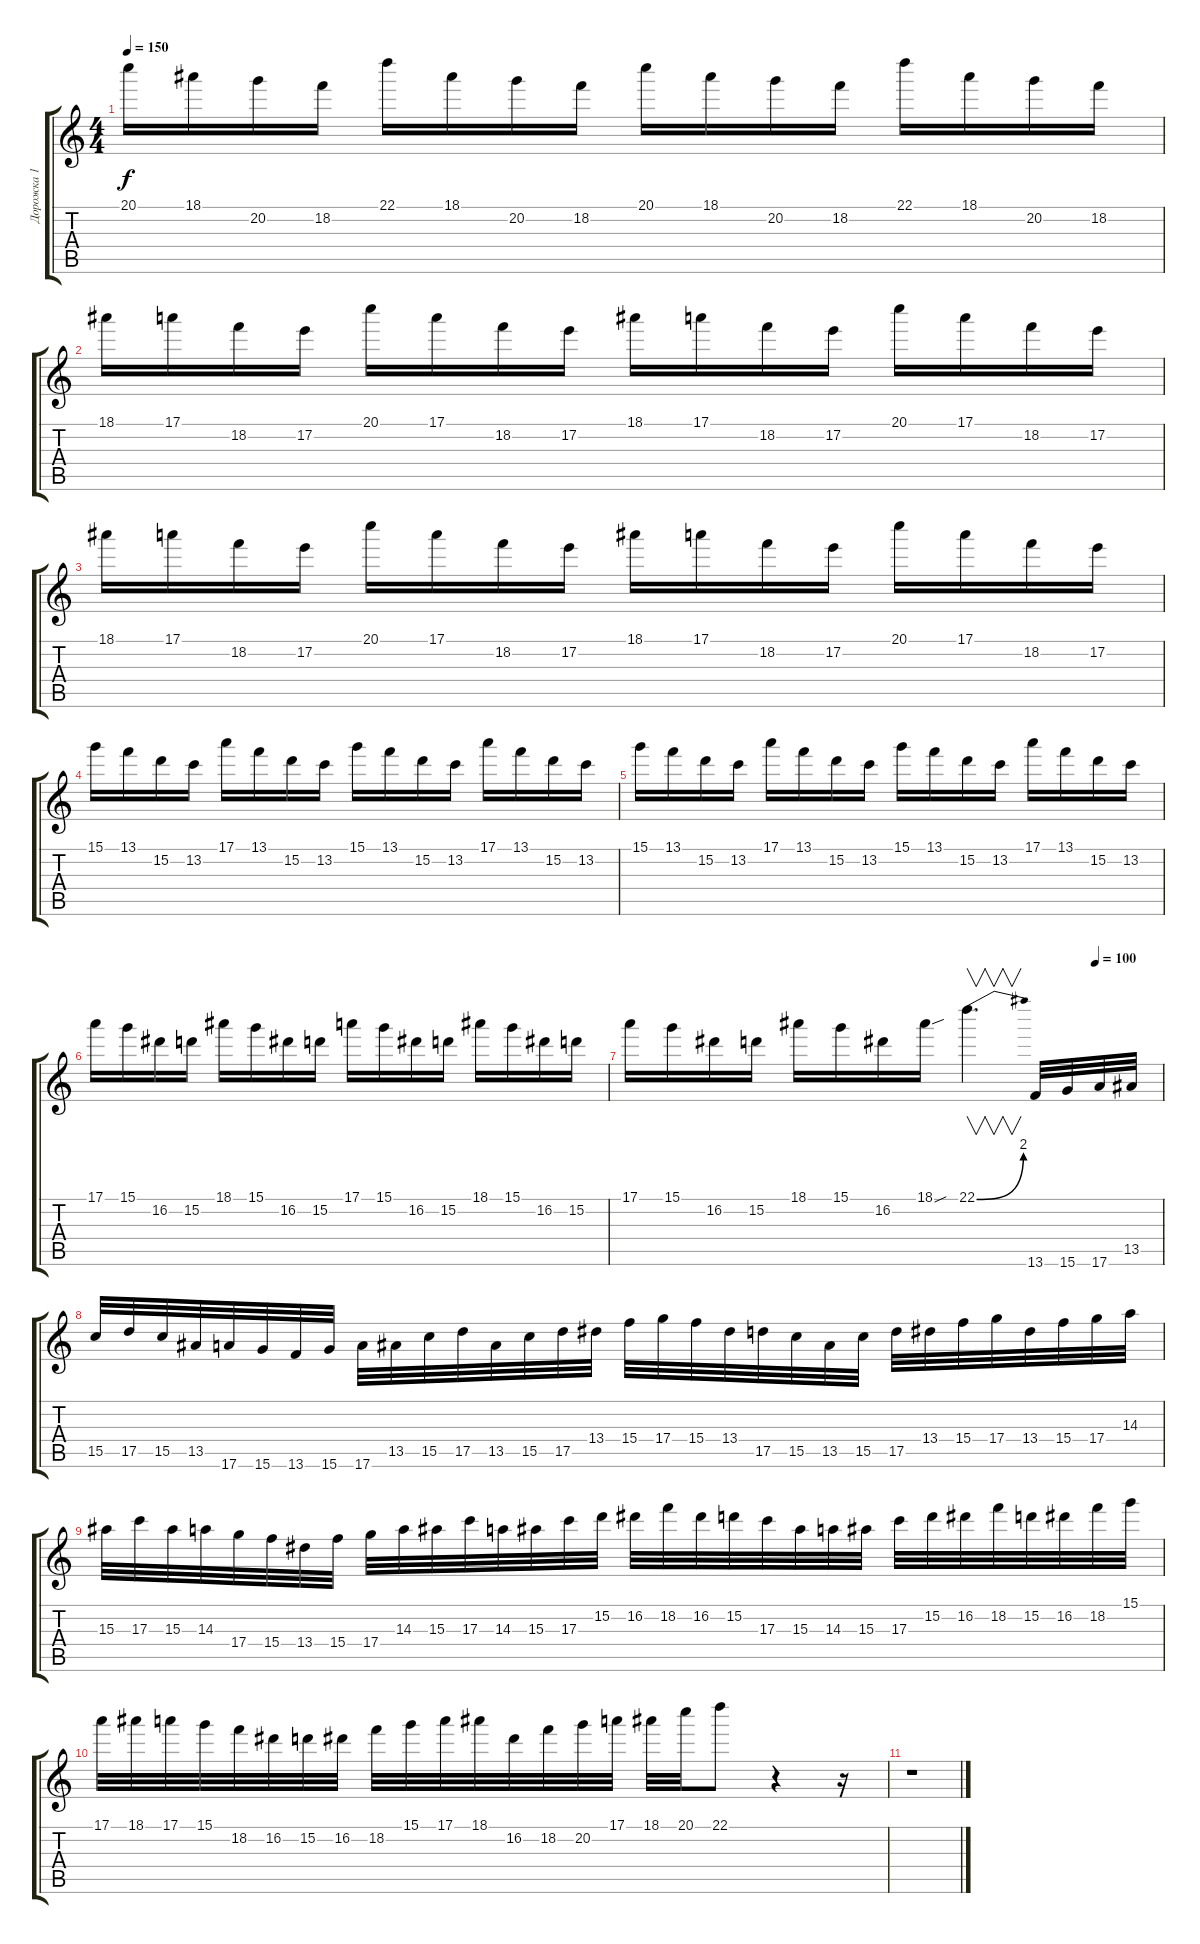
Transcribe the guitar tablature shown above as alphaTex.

\track ("Дорожка 1" "Дорожка 1") {instrument overdrivenguitar}
\staff {score tabs}
\tuning (E4 B3 G3 D3 A2 E2) {hide}
\ts (4 4)
\tempo 150
\clef g2
\ks c
20.1.16{dy f} 18.1.16 20.2.16 18.2.16 22.1.16 18.1.16 20.2.16 18.2.16 20.1.16 18.1.16 20.2.16 18.2.16 22.1.16 18.1.16 20.2.16 18.2.16 |
18.1.16 17.1.16 18.2.16 17.2.16 20.1.16 17.1.16 18.2.16 17.2.16 18.1.16 17.1.16 18.2.16 17.2.16 20.1.16 17.1.16 18.2.16 17.2.16 |
18.1.16 17.1.16 18.2.16 17.2.16 20.1.16 17.1.16 18.2.16 17.2.16 18.1.16 17.1.16 18.2.16 17.2.16 20.1.16 17.1.16 18.2.16 17.2.16 |
15.1.16 13.1.16 15.2.16 13.2.16 17.1.16 13.1.16 15.2.16 13.2.16 15.1.16 13.1.16 15.2.16 13.2.16 17.1.16 13.1.16 15.2.16 13.2.16 |
15.1.16 13.1.16 15.2.16 13.2.16 17.1.16 13.1.16 15.2.16 13.2.16 15.1.16 13.1.16 15.2.16 13.2.16 17.1.16 13.1.16 15.2.16 13.2.16 |
17.1.16 15.1.16 16.2.16 15.2.16 18.1.16 15.1.16 16.2.16 15.2.16 17.1.16 15.1.16 16.2.16 15.2.16 18.1.16 15.1.16 16.2.16 15.2.16 |
\tempo (100 0.875)
17.1.16 15.1.16 16.2.16 15.2.16 18.1.16 15.1.16 16.2.16 18.1{sou}.16 22.1{be (bend 0 0 60 8)}.4{v d} 13.6.32 15.6.32 17.6.32 13.5.32 |
15.5.32 17.5.32 15.5.32 13.5.32 17.6.32 15.6.32 13.6.32 15.6.32 17.6.32 13.5.32 15.5.32 17.5.32 13.5.32 15.5.32 17.5.32 13.4.32 15.4.32 17.4.32 15.4.32 13.4.32 17.5.32 15.5.32 13.5.32 15.5.32 17.5.32 13.4.32 15.4.32 17.4.32 13.4.32 15.4.32 17.4.32 14.3.32 |
15.3.32 17.3.32 15.3.32 14.3.32 17.4.32 15.4.32 13.4.32 15.4.32 17.4.32 14.3.32 15.3.32 17.3.32 14.3.32 15.3.32 17.3.32 15.2.32 16.2.32 18.2.32 16.2.32 15.2.32 17.3.32 15.3.32 14.3.32 15.3.32 17.3.32 15.2.32 16.2.32 18.2.32 15.2.32 16.2.32 18.2.32 15.1.32 |
17.1.32 18.1.32 17.1.32 15.1.32 18.2.32 16.2.32 15.2.32 16.2.32 18.2.32 15.1.32 17.1.32 18.1.32 16.2.32 18.2.32 20.2.32 17.1.32 18.1.32 20.1.32 22.1.8 r.4 r.16 |
r.1
